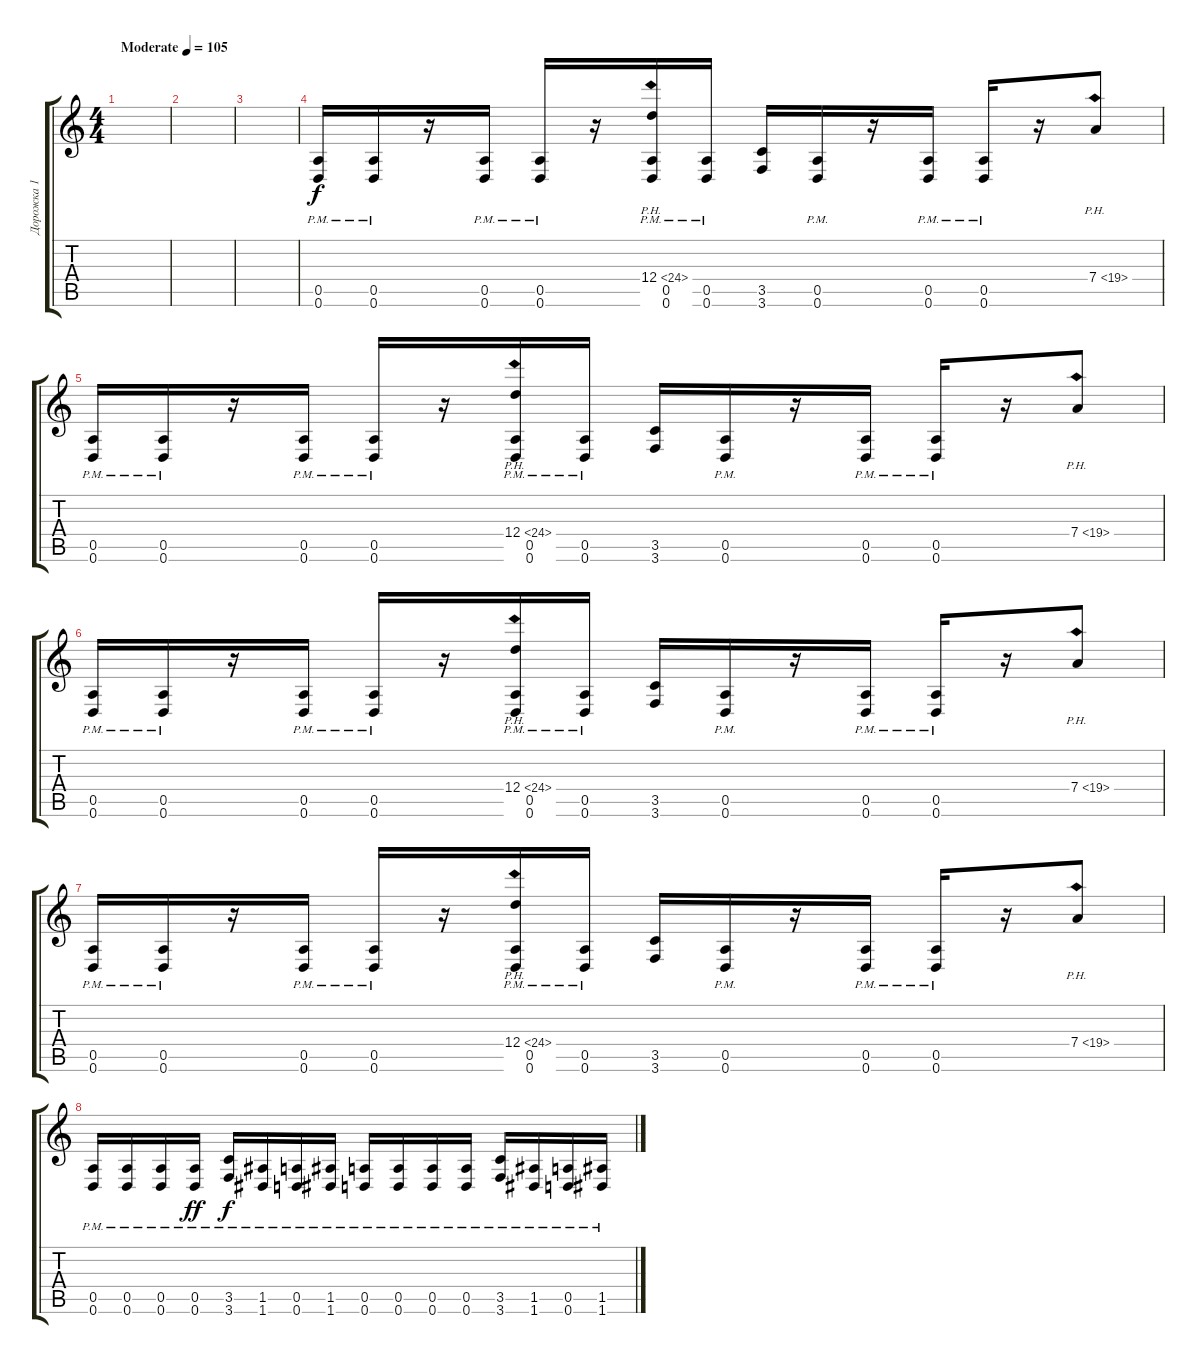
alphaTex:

\track ("Дорожка 1" "Дорожка 1") {instrument distortionguitar}
\staff {score tabs}
\tuning (E4 B3 G3 D3 A2 D2) {hide}
\ts (4 4)
\tempo (105 "Moderate")
\clef g2
\ks c
|
|
|
(0.5{pm} 0.6{pm}).16 (0.5{pm} 0.6{pm}).16 r.16 (0.5{pm} 0.6{pm}).16 (0.5{pm} 0.6{pm}).16 r.16 (12.4{ph 12} 0.5{pm} 0.6{pm}).16 (0.5{pm} 0.6{pm}).16 (3.5 3.6).16 (0.5{pm} 0.6{pm}).16 r.16 (0.5{pm} 0.6{pm}).16 (0.5{pm} 0.6{pm}).16 r.16 7.4{ph 12}.8 |
(0.5{pm} 0.6{pm}).16 (0.5{pm} 0.6{pm}).16 r.16 (0.5{pm} 0.6{pm}).16 (0.5{pm} 0.6{pm}).16 r.16 (12.4{ph 12} 0.5{pm} 0.6{pm}).16 (0.5{pm} 0.6{pm}).16 (3.5 3.6).16 (0.5{pm} 0.6{pm}).16 r.16 (0.5{pm} 0.6{pm}).16 (0.5{pm} 0.6{pm}).16 r.16 7.4{ph 12}.8 |
(0.5{pm} 0.6{pm}).16 (0.5{pm} 0.6{pm}).16 r.16 (0.5{pm} 0.6{pm}).16 (0.5{pm} 0.6{pm}).16 r.16 (12.4{ph 12} 0.5{pm} 0.6{pm}).16 (0.5{pm} 0.6{pm}).16 (3.5 3.6).16 (0.5{pm} 0.6{pm}).16 r.16 (0.5{pm} 0.6{pm}).16 (0.5{pm} 0.6{pm}).16 r.16 7.4{ph 12}.8 |
(0.5{pm} 0.6{pm}).16 (0.5{pm} 0.6{pm}).16 r.16 (0.5{pm} 0.6{pm}).16 (0.5{pm} 0.6{pm}).16 r.16 (12.4{ph 12} 0.5{pm} 0.6{pm}).16 (0.5{pm} 0.6{pm}).16 (3.5 3.6).16 (0.5{pm} 0.6{pm}).16 r.16 (0.5{pm} 0.6{pm}).16 (0.5{pm} 0.6{pm}).16 r.16 7.4{ph 12}.8 |
(0.5{pm} 0.6{pm}).16 (0.5{pm} 0.6{pm}).16 (0.5{pm} 0.6{pm}).16 (0.5{pm} 0.6{pm}).16{dy ff} (3.5{pm} 3.6{pm}).16{dy f} (1.5{pm} 1.6{pm}).16 (0.5{pm} 0.6{pm}).16 (1.5{pm} 1.6{pm}).16 (0.5{pm} 0.6{pm}).16 (0.5{pm} 0.6{pm}).16 (0.5{pm} 0.6{pm}).16 (0.5{pm} 0.6{pm}).16 (3.5{pm} 3.6{pm}).16 (1.5{pm} 1.6{pm}).16 (0.5{pm} 0.6{pm}).16 (1.5{pm} 1.6{pm}).16
